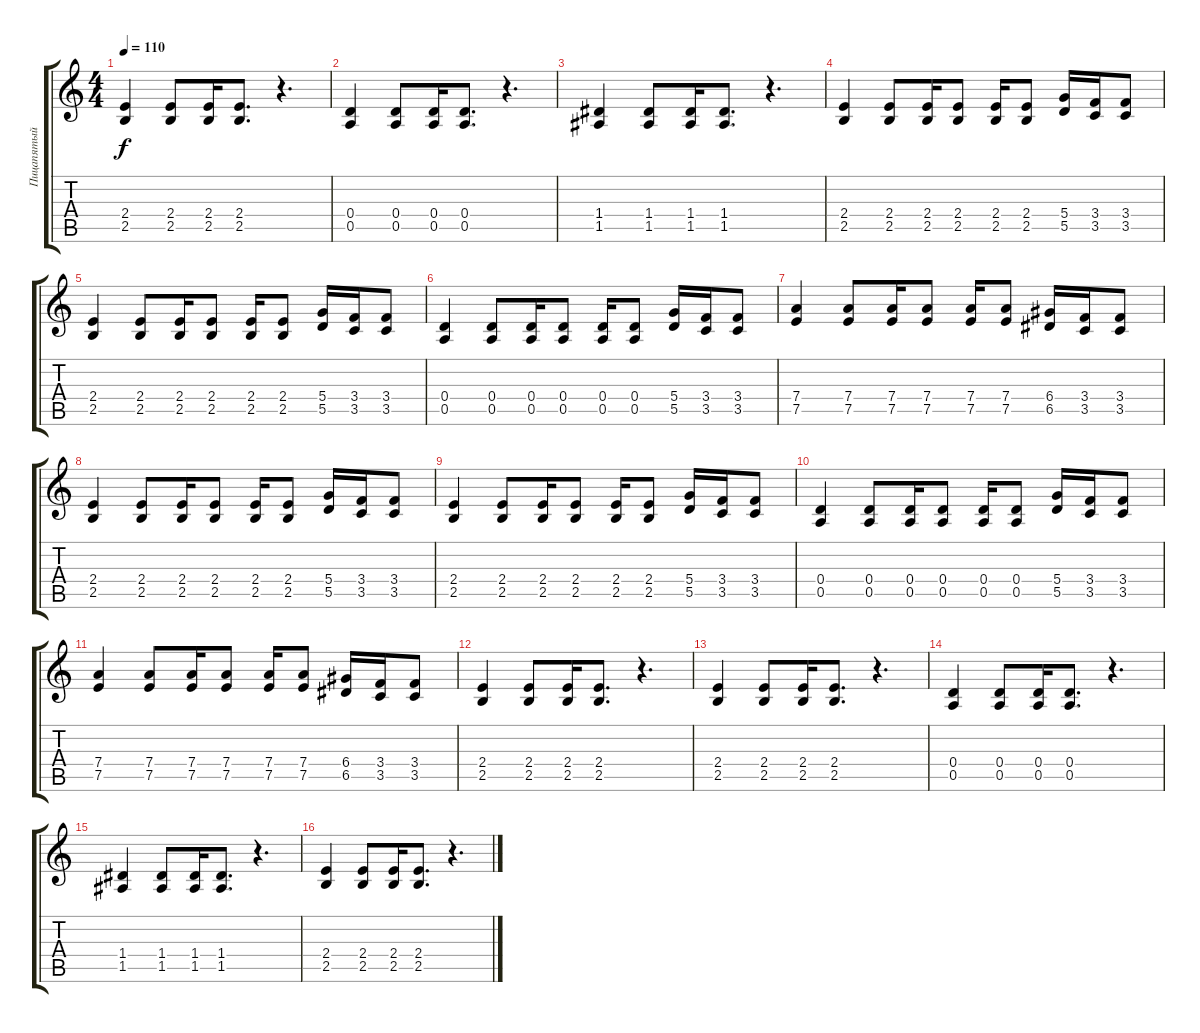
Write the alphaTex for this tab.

\track ("Пицапятый" "Пицапятый") {instrument overdrivenguitar}
\staff {score tabs}
\tuning (E4 B3 G3 D3 A2 E2) {hide}
\ts (4 4)
\tempo 110
\clef g2
\ks c
(2.4 2.5).4{dy f} (2.4 2.5).8 (2.4 2.5).16 (2.4 2.5).8{d} r.4{d} |
(0.4 0.5).4 (0.4 0.5).8 (0.4 0.5).16 (0.4 0.5).8{d} r.4{d} |
(1.4 1.5).4 (1.4 1.5).8 (1.4 1.5).16 (1.4 1.5).8{d} r.4{d} |
(2.4 2.5).4 (2.4 2.5).8 (2.4 2.5).16 (2.4 2.5).8 (2.4 2.5).16 (2.4 2.5).8 (5.4 5.5).16 (3.4 3.5).16 (3.4 3.5).8 |
(2.4 2.5).4 (2.4 2.5).8 (2.4 2.5).16 (2.4 2.5).8 (2.4 2.5).16 (2.4 2.5).8 (5.4 5.5).16 (3.4 3.5).16 (3.4 3.5).8 |
(0.4 0.5).4 (0.4 0.5).8 (0.4 0.5).16 (0.4 0.5).8 (0.4 0.5).16 (0.4 0.5).8 (5.4 5.5).16 (3.4 3.5).16 (3.4 3.5).8 |
(7.4 7.5).4 (7.4 7.5).8 (7.4 7.5).16 (7.4 7.5).8 (7.4 7.5).16 (7.4 7.5).8 (6.4 6.5).16 (3.4 3.5).16 (3.4 3.5).8 |
(2.4 2.5).4 (2.4 2.5).8 (2.4 2.5).16 (2.4 2.5).8 (2.4 2.5).16 (2.4 2.5).8 (5.4 5.5).16 (3.4 3.5).16 (3.4 3.5).8 |
(2.4 2.5).4 (2.4 2.5).8 (2.4 2.5).16 (2.4 2.5).8 (2.4 2.5).16 (2.4 2.5).8 (5.4 5.5).16 (3.4 3.5).16 (3.4 3.5).8 |
(0.4 0.5).4 (0.4 0.5).8 (0.4 0.5).16 (0.4 0.5).8 (0.4 0.5).16 (0.4 0.5).8 (5.4 5.5).16 (3.4 3.5).16 (3.4 3.5).8 |
(7.4 7.5).4 (7.4 7.5).8 (7.4 7.5).16 (7.4 7.5).8 (7.4 7.5).16 (7.4 7.5).8 (6.4 6.5).16 (3.4 3.5).16 (3.4 3.5).8 |
(2.4 2.5).4 (2.4 2.5).8 (2.4 2.5).16 (2.4 2.5).8{d} r.4{d} |
(2.4 2.5).4 (2.4 2.5).8 (2.4 2.5).16 (2.4 2.5).8{d} r.4{d} |
(0.4 0.5).4 (0.4 0.5).8 (0.4 0.5).16 (0.4 0.5).8{d} r.4{d} |
(1.4 1.5).4 (1.4 1.5).8 (1.4 1.5).16 (1.4 1.5).8{d} r.4{d} |
(2.4 2.5).4 (2.4 2.5).8 (2.4 2.5).16 (2.4 2.5).8{d} r.4{d}
